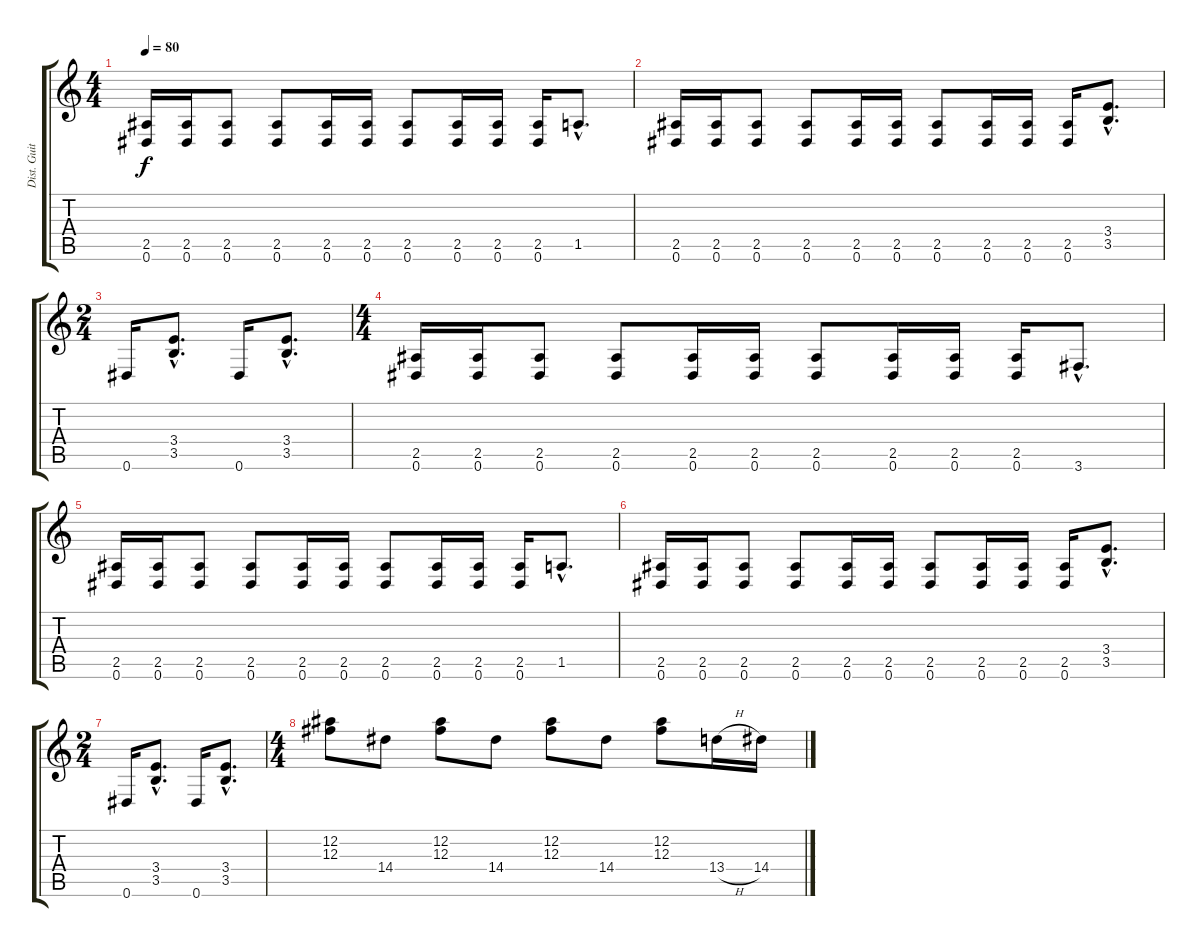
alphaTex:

\track ("Dist. Guitar 2 - Kirk" "Dist. Guit") {instrument distortionguitar}
\staff {score tabs}
\tuning (Eb4 Bb3 Gb3 Db3 Ab2 Eb2) {hide}
\ts (4 4)
\tempo 80
\clef g2
\ks c
(2.5 0.6).16{dy f} (2.5 0.6).16 (2.5 0.6).8 (2.5 0.6).8 (2.5 0.6).16 (2.5 0.6).16 (2.5 0.6).8 (2.5 0.6).16 (2.5 0.6).16 (2.5 0.6).16 1.5{hac}.8{d} |
(2.5 0.6).16 (2.5 0.6).16 (2.5 0.6).8 (2.5 0.6).8 (2.5 0.6).16 (2.5 0.6).16 (2.5 0.6).8 (2.5 0.6).16 (2.5 0.6).16 (2.5 0.6).16 (3.4{hac} 3.5{hac}).8{d} |
\ts (2 4)
0.6.16 (3.4{hac} 3.5{hac}).8{d} 0.6.16 (3.4{hac} 3.5{hac}).8{d} |
\ts (4 4)
(2.5 0.6).16 (2.5 0.6).16 (2.5 0.6).8 (2.5 0.6).8 (2.5 0.6).16 (2.5 0.6).16 (2.5 0.6).8 (2.5 0.6).16 (2.5 0.6).16 (2.5 0.6).16 3.6{hac}.8{d} |
(2.5 0.6).16 (2.5 0.6).16 (2.5 0.6).8 (2.5 0.6).8 (2.5 0.6).16 (2.5 0.6).16 (2.5 0.6).8 (2.5 0.6).16 (2.5 0.6).16 (2.5 0.6).16 1.5{hac}.8{d} |
(2.5 0.6).16 (2.5 0.6).16 (2.5 0.6).8 (2.5 0.6).8 (2.5 0.6).16 (2.5 0.6).16 (2.5 0.6).8 (2.5 0.6).16 (2.5 0.6).16 (2.5 0.6).16 (3.4{hac} 3.5{hac}).8{d} |
\ts (2 4)
0.6.16 (3.4{hac} 3.5{hac}).8{d} 0.6.16 (3.4{hac} 3.5{hac}).8{d} |
\ts (4 4)
(12.2 12.3).8 14.4.8 (12.2 12.3).8 14.4.8 (12.2 12.3).8 14.4.8 (12.2 12.3).8 13.4{h}.16 14.4.16
